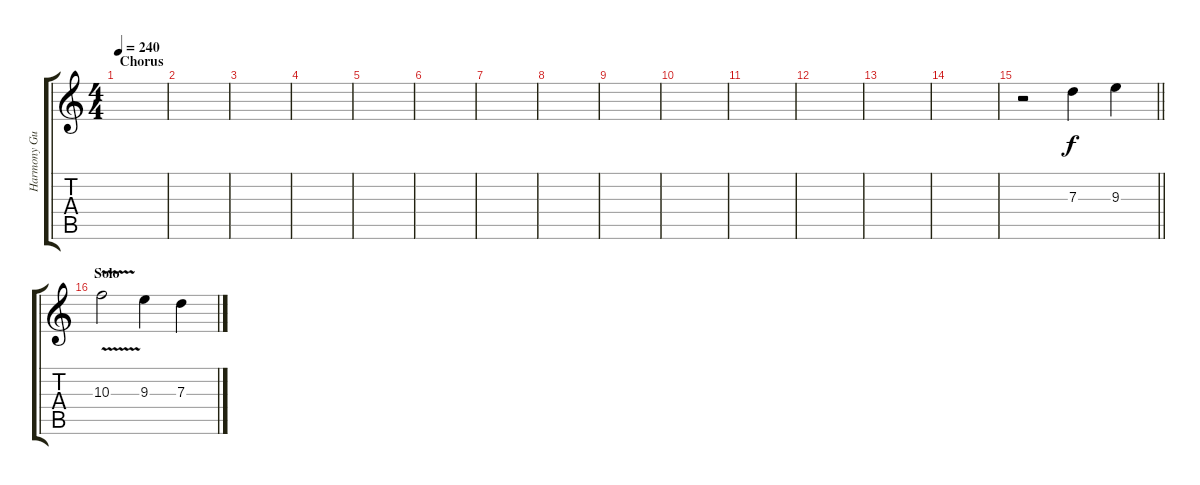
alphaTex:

\track ("Harmony Guitar" "Harmony Gu") {instrument overdrivenguitar}
\staff {score tabs}
\tuning (E4 B3 G3 D3 A2 E2) {hide}
\ts (4 4)
\section ("" "Chorus")
\tempo 240
\clef g2
\ks c
|
|
|
|
|
|
|
|
|
|
|
|
|
|
\barLineRight lightlight
r.2 7.3.4 9.3.4 |
\section ("" "Solo")
10.3{v}.2 9.3.4 7.3.4
